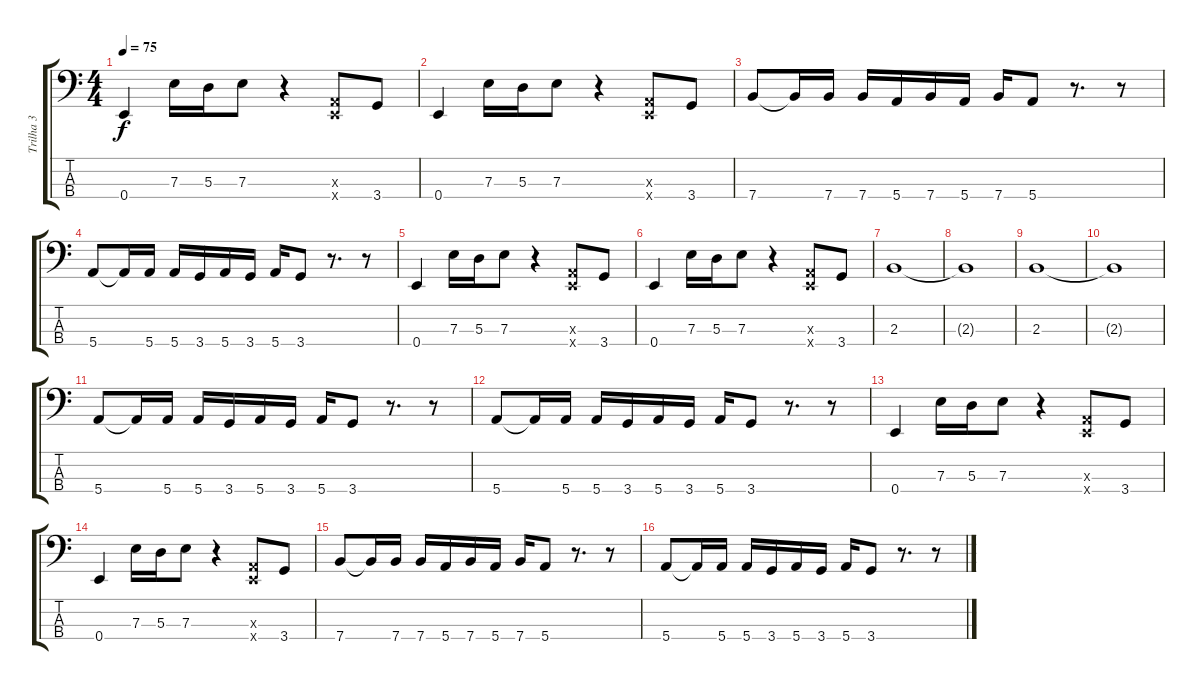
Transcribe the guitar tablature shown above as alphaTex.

\track ("Trilha 3" "Trilha 3") {instrument electricbassfinger}
\staff {score tabs}
\tuning (G2 D2 A1 E1) {hide}
\ts (4 4)
\tempo 75
\clef f4
\ks c
0.4.4{dy f} 7.3.16 5.3.16 7.3.8 r.4 (0.3{x} 0.4{x}).8 3.4.8 |
0.4.4 7.3.16 5.3.16 7.3.8 r.4 (0.3{x} 0.4{x}).8 3.4.8 |
7.4.8 7.4{t}.16 7.4.16 7.4.16 5.4.16 7.4.16 5.4.16 7.4.16 5.4.8 r.8{d} r.8 |
5.4.8 5.4{t}.16 5.4.16 5.4.16 3.4.16 5.4.16 3.4.16 5.4.16 3.4.8 r.8{d} r.8 |
0.4.4 7.3.16 5.3.16 7.3.8 r.4 (0.3{x} 0.4{x}).8 3.4.8 |
0.4.4 7.3.16 5.3.16 7.3.8 r.4 (0.3{x} 0.4{x}).8 3.4.8 |
2.3.1 |
2.3{t}.1 |
2.3.1 |
2.3{t}.1 |
5.4.8 5.4{t}.16 5.4.16 5.4.16 3.4.16 5.4.16 3.4.16 5.4.16 3.4.8 r.8{d} r.8 |
5.4.8 5.4{t}.16 5.4.16 5.4.16 3.4.16 5.4.16 3.4.16 5.4.16 3.4.8 r.8{d} r.8 |
0.4.4 7.3.16 5.3.16 7.3.8 r.4 (0.3{x} 0.4{x}).8 3.4.8 |
0.4.4 7.3.16 5.3.16 7.3.8 r.4 (0.3{x} 0.4{x}).8 3.4.8 |
7.4.8 7.4{t}.16 7.4.16 7.4.16 5.4.16 7.4.16 5.4.16 7.4.16 5.4.8 r.8{d} r.8 |
5.4.8 5.4{t}.16 5.4.16 5.4.16 3.4.16 5.4.16 3.4.16 5.4.16 3.4.8 r.8{d} r.8
